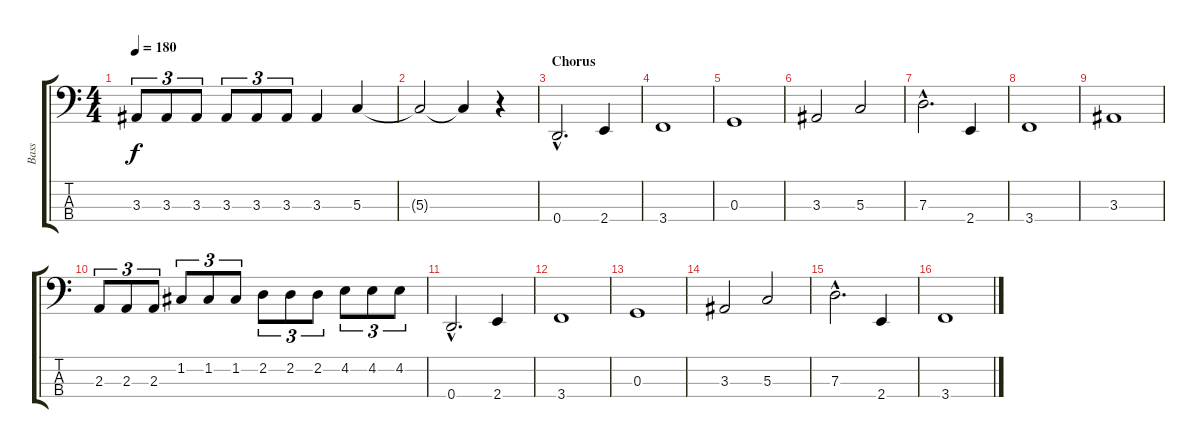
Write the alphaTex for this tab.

\track ("Bass" "Bass") {instrument electricbassfinger}
\staff {score tabs}
\tuning (F2 C2 G1 D1) {hide}
\ts (4 4)
\tempo 180
\clef f4
\ks c
3.3.8{tu (3 2) dy f} 3.3.8{tu (3 2)} 3.3.8{tu (3 2)} 3.3.8{tu (3 2)} 3.3.8{tu (3 2)} 3.3.8{tu (3 2)} 3.3.4 5.3.4 |
5.3{t}.2 5.3{t}.4 r.4 |
\section ("" "Chorus")
0.4{hac}.2{d} 2.4.4 |
3.4.1 |
0.3.1 |
3.3.2 5.3.2 |
7.3{hac}.2{d} 2.4.4 |
3.4.1 |
3.3.1 |
2.3.8{tu (3 2)} 2.3.8{tu (3 2)} 2.3.8{tu (3 2)} 1.2.8{tu (3 2)} 1.2.8{tu (3 2)} 1.2.8{tu (3 2)} 2.2.8{tu (3 2)} 2.2.8{tu (3 2)} 2.2.8{tu (3 2)} 4.2.8{tu (3 2)} 4.2.8{tu (3 2)} 4.2.8{tu (3 2)} |
0.4{hac}.2{d} 2.4.4 |
3.4.1 |
0.3.1 |
3.3.2 5.3.2 |
7.3{hac}.2{d} 2.4.4 |
3.4.1
